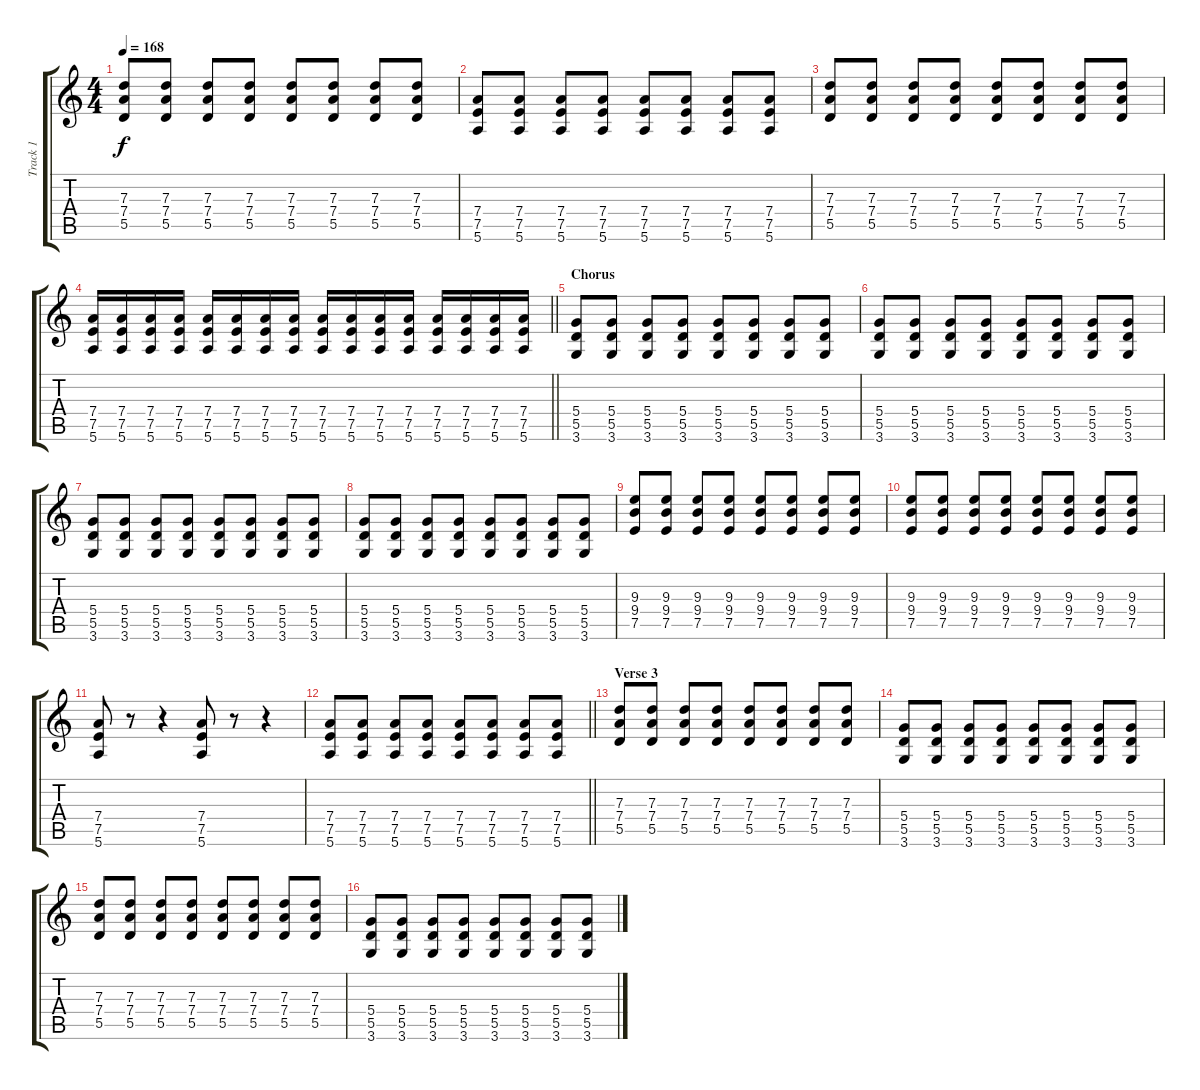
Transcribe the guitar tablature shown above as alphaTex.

\track ("Track 1" "Track 1") {instrument overdrivenguitar}
\staff {score tabs}
\tuning (E4 B3 G3 D3 A2 E2) {hide}
\ts (4 4)
\tempo 168
\clef g2
\ks c
(7.3 7.4 5.5).8{dy f} (7.3 7.4 5.5).8 (7.3 7.4 5.5).8 (7.3 7.4 5.5).8 (7.3 7.4 5.5).8 (7.3 7.4 5.5).8 (7.3 7.4 5.5).8 (7.3 7.4 5.5).8 |
(7.4 7.5 5.6).8 (7.4 7.5 5.6).8 (7.4 7.5 5.6).8 (7.4 7.5 5.6).8 (7.4 7.5 5.6).8 (7.4 7.5 5.6).8 (7.4 7.5 5.6).8 (7.4 7.5 5.6).8 |
(7.3 7.4 5.5).8 (7.3 7.4 5.5).8 (7.3 7.4 5.5).8 (7.3 7.4 5.5).8 (7.3 7.4 5.5).8 (7.3 7.4 5.5).8 (7.3 7.4 5.5).8 (7.3 7.4 5.5).8 |
\barLineRight lightlight
(7.4 7.5 5.6).16 (7.4 7.5 5.6).16 (7.4 7.5 5.6).16 (7.4 7.5 5.6).16 (7.4 7.5 5.6).16 (7.4 7.5 5.6).16 (7.4 7.5 5.6).16 (7.4 7.5 5.6).16 (7.4 7.5 5.6).16 (7.4 7.5 5.6).16 (7.4 7.5 5.6).16 (7.4 7.5 5.6).16 (7.4 7.5 5.6).16 (7.4 7.5 5.6).16 (7.4 7.5 5.6).16 (7.4 7.5 5.6).16 |
\section ("" "Chorus")
(5.4 5.5 3.6).8 (5.4 5.5 3.6).8 (5.4 5.5 3.6).8 (5.4 5.5 3.6).8 (5.4 5.5 3.6).8 (5.4 5.5 3.6).8 (5.4 5.5 3.6).8 (5.4 5.5 3.6).8 |
(5.4 5.5 3.6).8 (5.4 5.5 3.6).8 (5.4 5.5 3.6).8 (5.4 5.5 3.6).8 (5.4 5.5 3.6).8 (5.4 5.5 3.6).8 (5.4 5.5 3.6).8 (5.4 5.5 3.6).8 |
(5.4 5.5 3.6).8 (5.4 5.5 3.6).8 (5.4 5.5 3.6).8 (5.4 5.5 3.6).8 (5.4 5.5 3.6).8 (5.4 5.5 3.6).8 (5.4 5.5 3.6).8 (5.4 5.5 3.6).8 |
(5.4 5.5 3.6).8 (5.4 5.5 3.6).8 (5.4 5.5 3.6).8 (5.4 5.5 3.6).8 (5.4 5.5 3.6).8 (5.4 5.5 3.6).8 (5.4 5.5 3.6).8 (5.4 5.5 3.6).8 |
(9.3 9.4 7.5).8 (9.3 9.4 7.5).8 (9.3 9.4 7.5).8 (9.3 9.4 7.5).8 (9.3 9.4 7.5).8 (9.3 9.4 7.5).8 (9.3 9.4 7.5).8 (9.3 9.4 7.5).8 |
(9.3 9.4 7.5).8 (9.3 9.4 7.5).8 (9.3 9.4 7.5).8 (9.3 9.4 7.5).8 (9.3 9.4 7.5).8 (9.3 9.4 7.5).8 (9.3 9.4 7.5).8 (9.3 9.4 7.5).8 |
(7.4 7.5 5.6).8 r.8 r.4 (7.4 7.5 5.6).8 r.8 r.4 |
\barLineRight lightlight
(7.4 7.5 5.6).8 (7.4 7.5 5.6).8 (7.4 7.5 5.6).8 (7.4 7.5 5.6).8 (7.4 7.5 5.6).8 (7.4 7.5 5.6).8 (7.4 7.5 5.6).8 (7.4 7.5 5.6).8 |
\section ("" "Verse 3")
(7.3 7.4 5.5).8 (7.3 7.4 5.5).8 (7.3 7.4 5.5).8 (7.3 7.4 5.5).8 (7.3 7.4 5.5).8 (7.3 7.4 5.5).8 (7.3 7.4 5.5).8 (7.3 7.4 5.5).8 |
(5.4 5.5 3.6).8 (5.4 5.5 3.6).8 (5.4 5.5 3.6).8 (5.4 5.5 3.6).8 (5.4 5.5 3.6).8 (5.4 5.5 3.6).8 (5.4 5.5 3.6).8 (5.4 5.5 3.6).8 |
(7.3 7.4 5.5).8 (7.3 7.4 5.5).8 (7.3 7.4 5.5).8 (7.3 7.4 5.5).8 (7.3 7.4 5.5).8 (7.3 7.4 5.5).8 (7.3 7.4 5.5).8 (7.3 7.4 5.5).8 |
(5.4 5.5 3.6).8 (5.4 5.5 3.6).8 (5.4 5.5 3.6).8 (5.4 5.5 3.6).8 (5.4 5.5 3.6).8 (5.4 5.5 3.6).8 (5.4 5.5 3.6).8 (5.4 5.5 3.6).8
